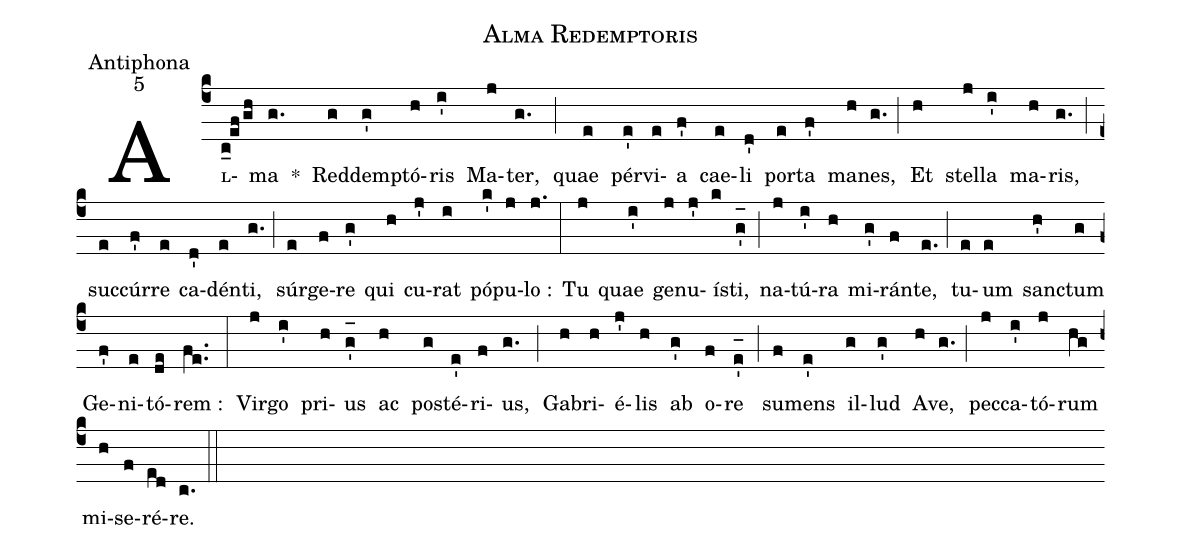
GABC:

name:Alma Redemptoris;
office-part:Antiphona;
mode:5;
%%
(c4) A<sc>l</sc>(c_0!ef/gh)ma(g.) *() Red(g)dem(g')ptó(h)ris(i') Ma(j)ter,(g.) (;) quae(e) pér(e')vi(e)a(f') cae(e)li(d') por(e)ta(f') ma(h)nes,(g.) (;) Et(h) stel(j)la(i') ma(h)ris,(g.) (;) suc(e)cúr(f')re(e) ca(d')dén(e)ti,(g.) (;) súr(e)ge(f)re(g') qui(h) cu(j')rat(i) pó(k')pu(j)lo :(j.) (:) Tu(j) quae(i') ge(j)nu(j')í(k)sti,(g'_[oh:h]) (;) na(j)tú(i')ra(h) mi(g')rán(f)te,(e.) (;) tu(e)um(e) san(h')ctum(g) Ge(f')ni(e)tó(de)rem :(fe..) (:) Vir(j)go(i') pri(h)us(g'_[oh:h]) ac(h) po(g)sté(e')ri(f)us,(g.) (;) Ga(h)bri(h)é(j')lis(h) ab(g') o(f)re(e'_[oh:h]) (;) su(f)mens(e') il(g)lud(g') A(h)ve,(g.) (;) pec(j)ca(i')tó(j)rum(hg) mi(h)se(f)ré(ed)re.(c.) (::)
